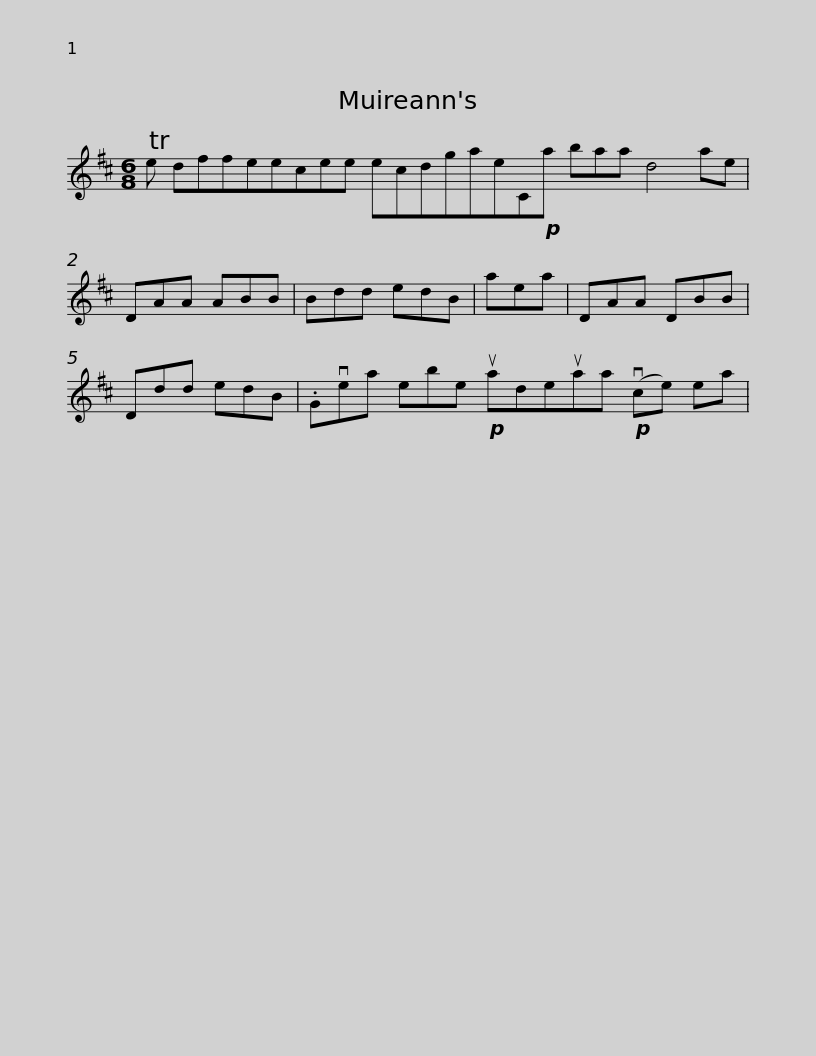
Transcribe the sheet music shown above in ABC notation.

X:1
L:1/8
M:6/8
I:linebreak $
K:Bmin
V:1 treble
V:1
 Te dffeecee ecdgaeC!p!a baa d4 ae | DAA ABB | Bdd edB |$ aea | DAA DBB | %5
 Ddd edB | .Gvea ebe!p! uadeuaa!p! (vce) ea | %7
